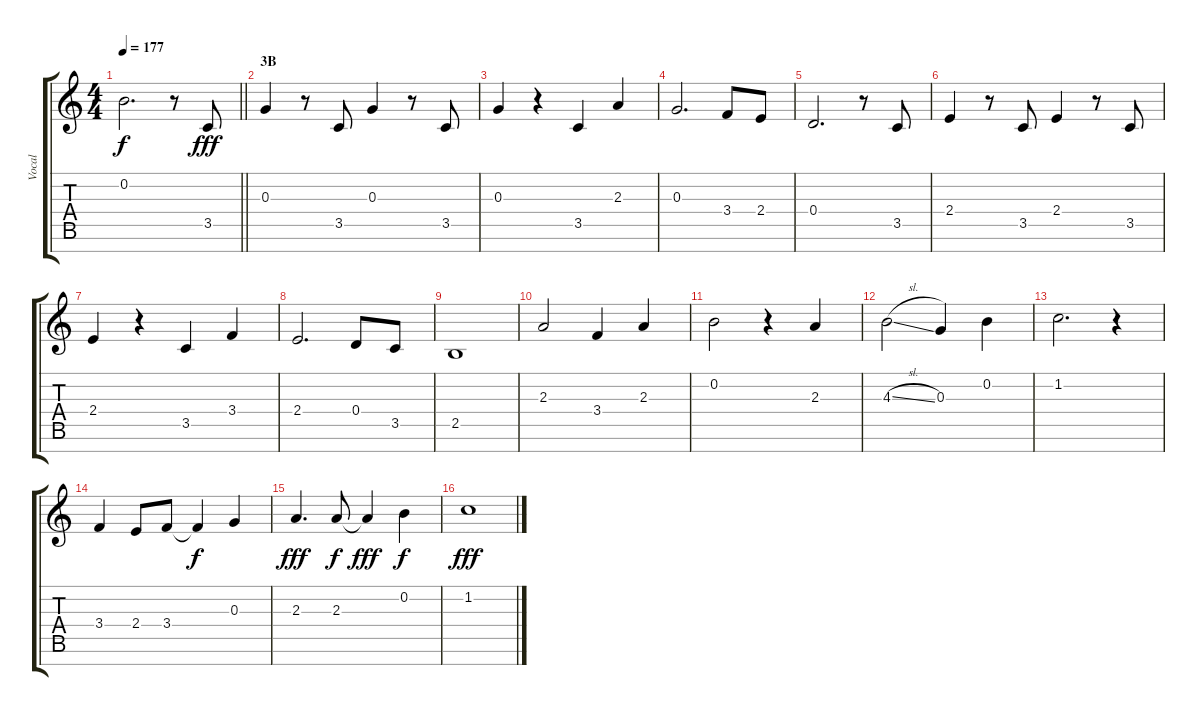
\track ("Vocal" "Vocal") {instrument voiceoohs}
\staff {score tabs}
\tuning (E5 B4 G4 D4 A3 E3 B2) {hide}
\ts (4 4)
\tempo 177
\clef g2
\barLineRight lightlight
\ks c
0.2{t}.2{d dy f} r.8 3.5.8{dy fff} |
\section ("" "3B")
0.3.4 r.8 3.5.8 0.3.4 r.8 3.5.8 |
0.3.4 r.4 3.5.4 2.3.4 |
0.3.2{d} 3.4.8 2.4.8 |
0.4.2{d} r.8 3.5.8 |
2.4.4 r.8 3.5.8 2.4.4 r.8 3.5.8 |
2.4.4 r.4 3.5.4 3.4.4 |
2.4.2{d} 0.4.8 3.5.8 |
2.5.1 |
2.3.2 3.4.4 2.3.4 |
0.2.2 r.4 2.3.4 |
4.3{sl}.2 0.3.4 0.2.4 |
1.2.2{d} r.4 |
3.4.4 2.4.8 3.4.8 3.4{t}.4{dy f} 0.3.4 |
2.3.4{d dy fff} 2.3.8{dy f} 2.3{t}.4{dy fff} 0.2.4{dy f} |
1.2.1{dy fff}
